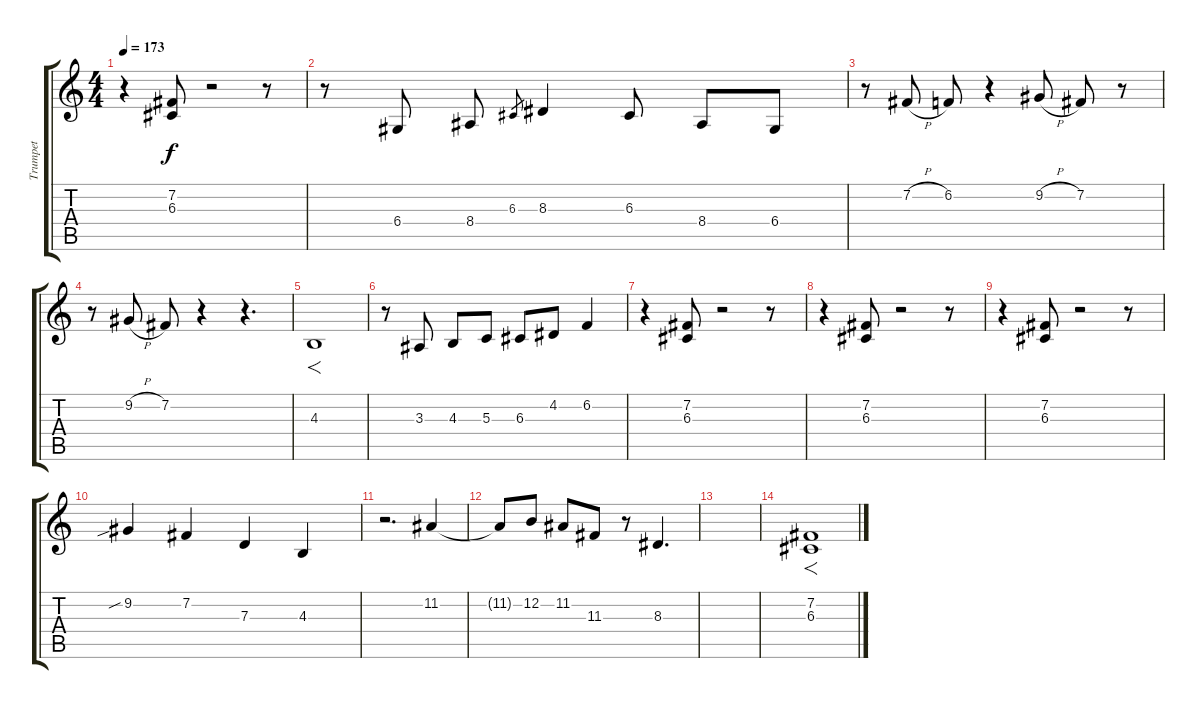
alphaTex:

\track ("Trumpet" "Trumpet") {instrument trumpet}
\staff {score tabs}
\tuning (E4 B3 G3 D3 A2 E2) {hide}
\ts (4 4)
\tempo 173
\clef g2
\ks c
r.4{dy f} (7.2 6.3).8 r.2 r.8 |
r.8 6.4.8 8.4.8 6.3.8{gr} 8.3.4 6.3.8 8.4.8 6.4.8 |
r.8 7.2{h}.8 6.2.8 r.4 9.2{h}.8 7.2.8 r.8 |
r.8 9.2{h}.8 7.2.8 r.4 r.4{d} |
4.3.1{f} |
r.8 3.3.8 4.3.8 5.3.8 6.3.8 4.2.8 6.2.4 |
r.4 (7.2 6.3).8 r.2 r.8 |
r.4 (7.2 6.3).8 r.2 r.8 |
r.4 (7.2 6.3).8 r.2 r.8 |
9.2{sib}.4 7.2.4 7.3.4 4.3.4 |
r.2{d} 11.2.4 |
11.2{t}.8 12.2.8 11.2.8 11.3.8 r.8 8.3.4{d} |
|
(7.2 6.3).1{f}
